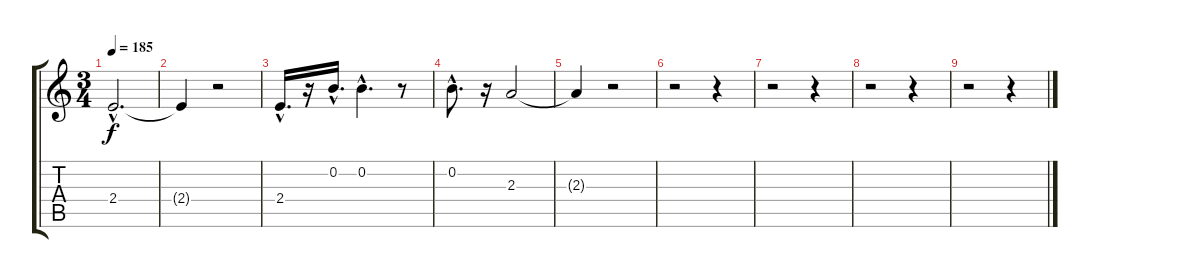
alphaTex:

\track "" {instrument acousticguitarsteel}
\staff {score tabs}
\tuning (E4 B3 G3 D3 A2 E2) {hide}
\ts (3 4)
\tempo 185
\clef g2
\ks c
2.4{hac}.2{d dy f} |
2.4{t}.4 r.2 |
2.4{hac}.16{d} r.16 0.2{hac}.16{d} 0.2{hac}.4{d} r.8 |
0.2{hac}.8{d} r.16 2.3.2 |
2.3{t}.4 r.2 |
r.2 r.4 |
r.2 r.4 |
r.2 r.4 |
r.2 r.4
